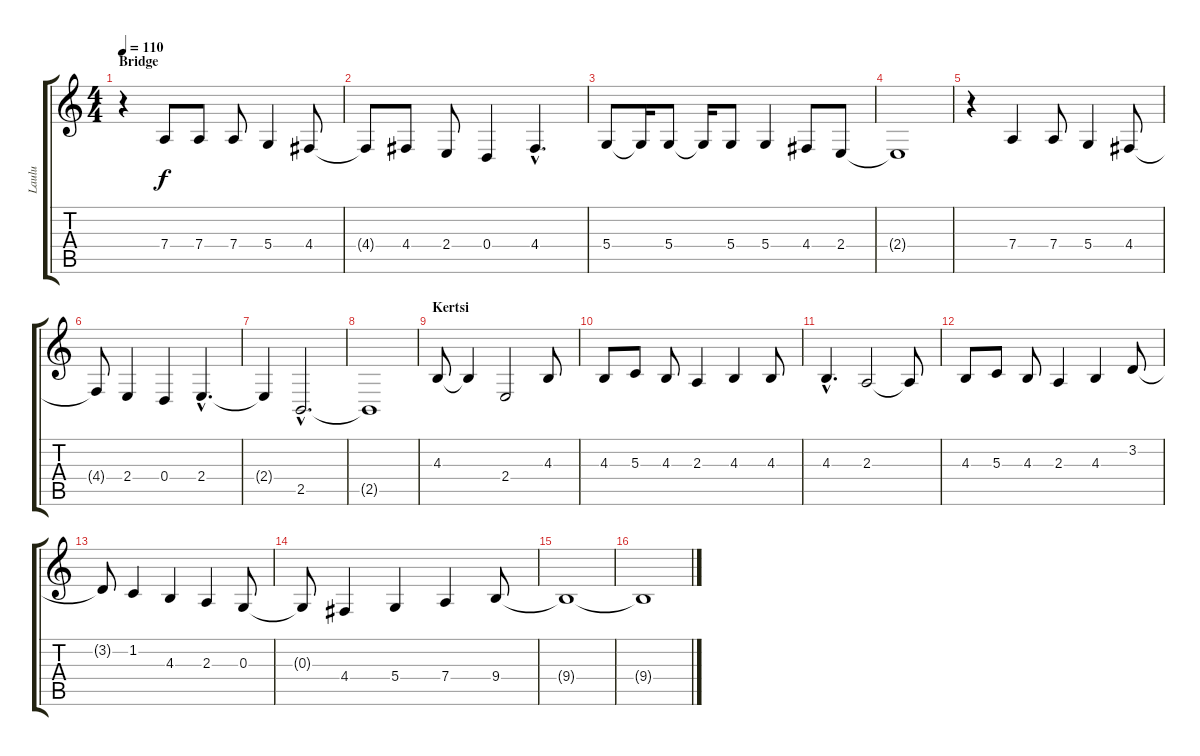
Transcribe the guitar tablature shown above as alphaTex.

\track ("Laulu" "Laulu") {instrument cello}
\staff {score tabs}
\tuning (E4 B3 G3 D3 A2 E2) {hide}
\ts (4 4)
\section ("" "Bridge")
\tempo 110
\clef g2
\ks c
r.4{dy f} 7.4.8 7.4.8 7.4.8 5.4.4 4.4.8 |
4.4{t}.8 4.4.8 2.4.8 0.4.4 4.4{hac}.4{d} |
5.4.8 5.4{t}.16 5.4.8 5.4{t}.16 5.4.8 5.4.4 4.4.8 2.4.8 |
2.4{t}.1 |
r.4 7.4.4 7.4.8 5.4.4 4.4.8 |
4.4{t}.8 2.4.4 0.4.4 2.4{hac}.4{d} |
2.4{t}.4 2.5{hac}.2{d} |
2.5{t}.1 |
\section ("" "Kertsi")
4.3.8 4.3{t}.4 2.4.2 4.3.8 |
4.3.8 5.3.8 4.3.8 2.3.4 4.3.4 4.3.8 |
4.3{hac}.4{d} 2.3.2 2.3{t}.8 |
4.3.8 5.3.8 4.3.8 2.3.4 4.3.4 3.2.8 |
3.2{t}.8 1.2.4 4.3.4 2.3.4 0.3.8 |
0.3{t}.8 4.4.4 5.4.4 7.4.4 9.4.8 |
9.4{t}.1 |
9.4{t}.1
